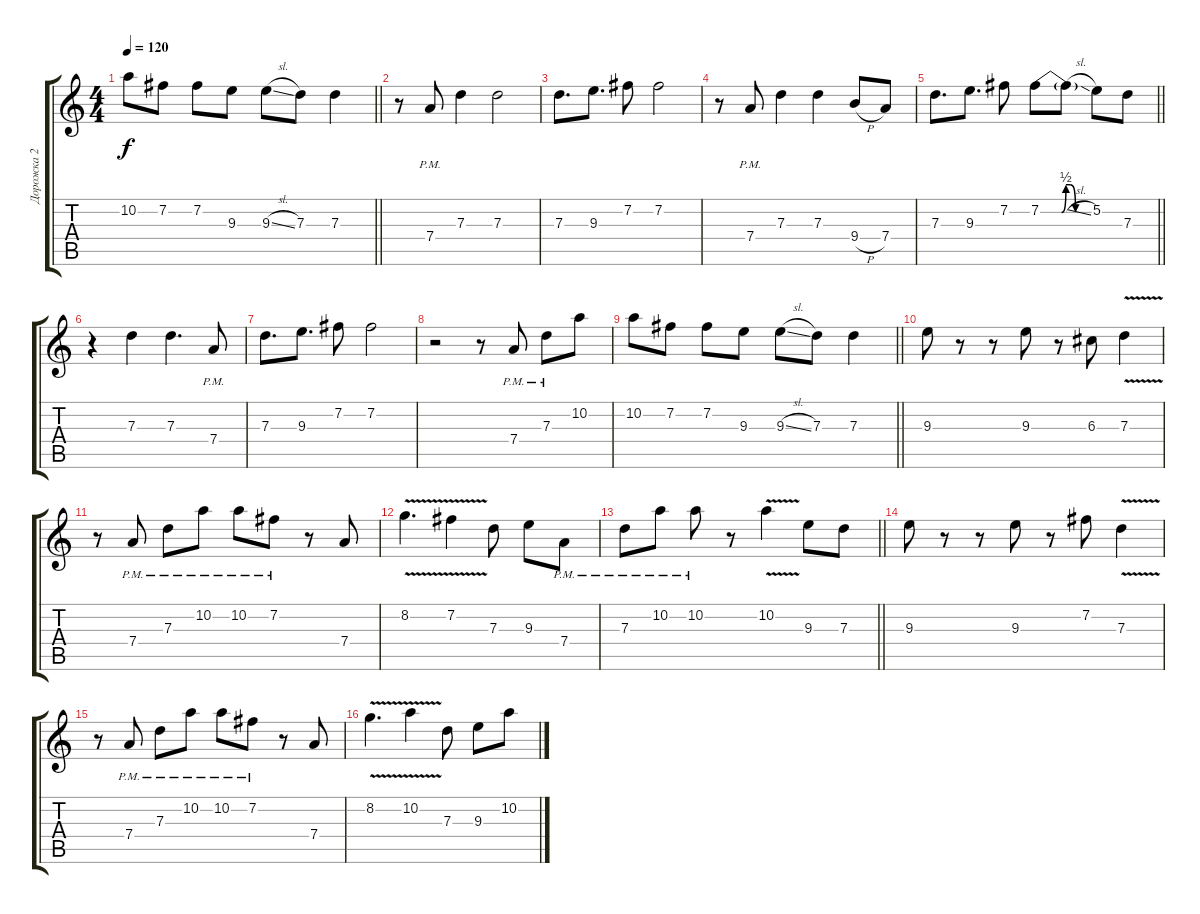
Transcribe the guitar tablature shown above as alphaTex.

\track ("Дорожка 2" "Дорожка 2") {instrument acousticguitarsteel}
\staff {score tabs}
\tuning (E4 B3 G3 D3 A2 E2) {hide}
\ts (4 4)
\tempo 120
\clef g2
\barLineRight lightlight
\ks c
10.2.8{dy f} 7.2.8 7.2.8 9.3.8 9.3{sl}.8 7.3.8 7.3.4 |
r.8 7.4{pm}.8 7.3.4 7.3.2 |
7.3.8{d} 9.3.8{d} 7.2.8 7.2.2 |
r.8 7.4{pm}.8 7.3.4 7.3.4 9.4{h}.8 7.4.8 |
\barLineRight lightlight
7.3.8{d} 9.3.8{d} 7.2.8 7.2{be (custom 0 0 8 0 15 0 24 0 29 2 34 2 40 0 60 0)}.8 7.2{sl t}.8 5.2.8 7.3.8 |
r.4 7.3.4 7.3.4{d} 7.4{pm}.8 |
7.3.8{d} 9.3.8{d} 7.2.8 7.2.2 |
r.2 r.8 7.4{pm}.8 7.3{pm}.8 10.2.8 |
\barLineRight lightlight
10.2.8 7.2.8 7.2.8 9.3.8 9.3{sl}.8 7.3.8 7.3.4 |
9.3.8 r.8 r.8 9.3.8 r.8 6.3.8 7.3{v}.4 |
r.8 7.4{pm}.8 7.3{pm}.8 10.2{pm}.8 10.2{pm}.8 7.2{pm}.8 r.8 7.4.8 |
8.2{v}.4{d} 7.2{v}.4 7.3.8 9.3.8 7.4{pm}.8 |
\barLineRight lightlight
7.3{pm}.8 10.2{pm}.8 10.2{pm}.8 r.8 10.2{v}.4 9.3.8 7.3.8 |
9.3.8 r.8 r.8 9.3.8 r.8 7.2.8 7.3{v}.4 |
r.8 7.4{pm}.8 7.3{pm}.8 10.2{pm}.8 10.2{pm}.8 7.2{pm}.8 r.8 7.4.8 |
8.2{v}.4{d} 10.2{v}.4 7.3.8 9.3.8 10.2.8
